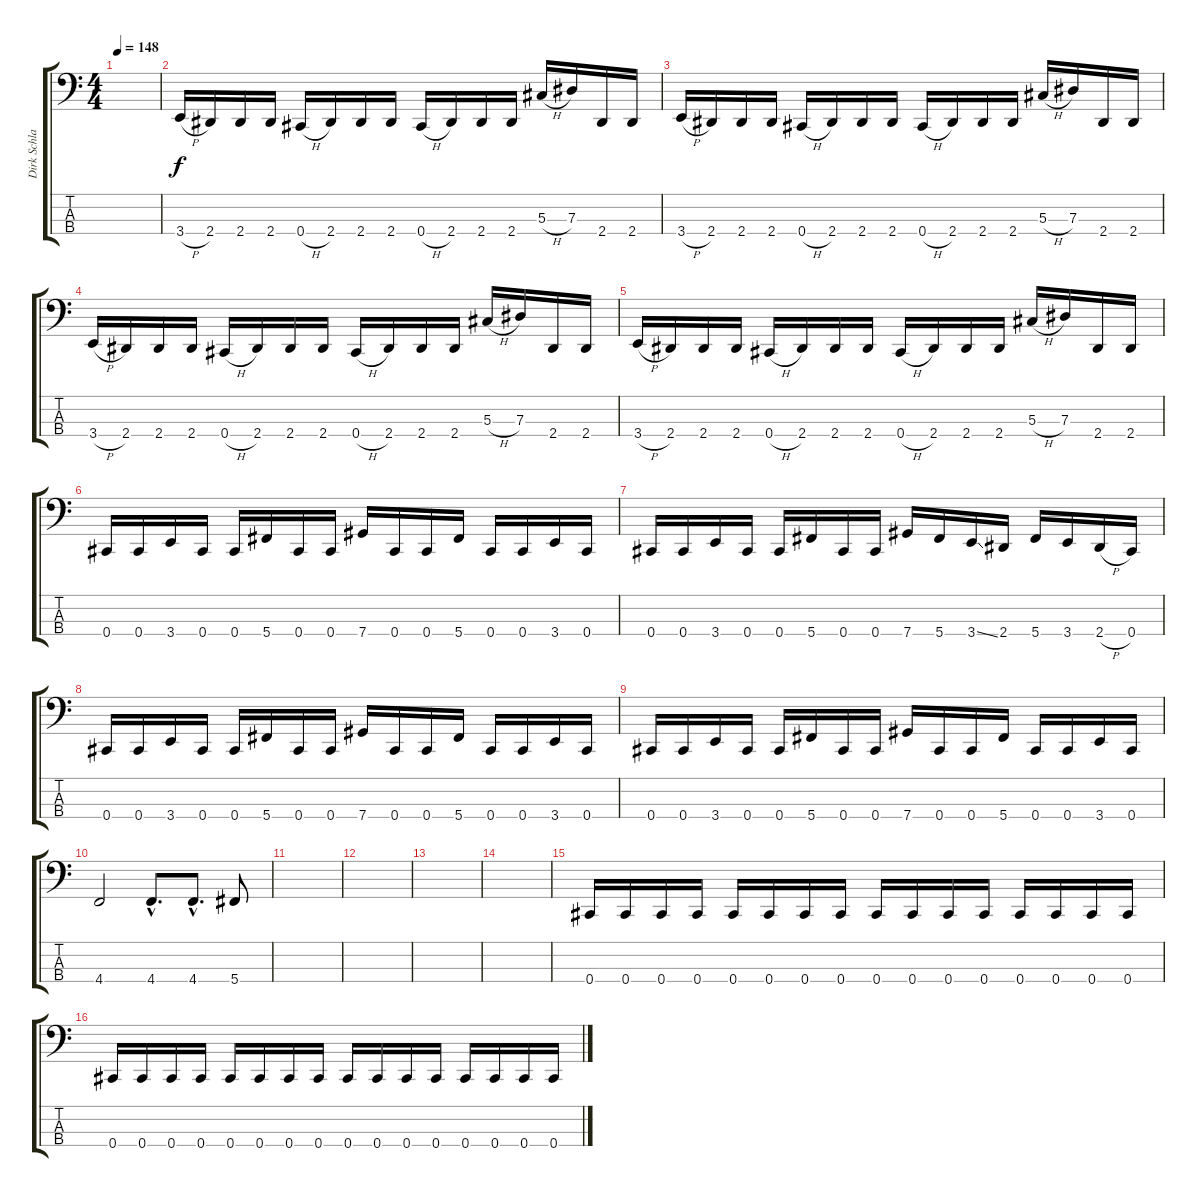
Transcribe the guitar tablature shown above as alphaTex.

\track ("Dirk Schlachter<Bass>" "Dirk Schla") {instrument electricbassfinger}
\staff {score tabs}
\tuning (Gb2 Db2 Ab1 Db1) {hide}
\ts (4 4)
\tempo 148
\clef f4
\ks c
|
3.4{h}.16 2.4.16 2.4.16 2.4.16 0.4{h}.16 2.4.16 2.4.16 2.4.16 0.4{h}.16 2.4.16 2.4.16 2.4.16 5.3{h}.16 7.3.16 2.4.16 2.4.16 |
3.4{h}.16 2.4.16 2.4.16 2.4.16 0.4{h}.16 2.4.16 2.4.16 2.4.16 0.4{h}.16 2.4.16 2.4.16 2.4.16 5.3{h}.16 7.3.16 2.4.16 2.4.16 |
3.4{h}.16 2.4.16 2.4.16 2.4.16 0.4{h}.16 2.4.16 2.4.16 2.4.16 0.4{h}.16 2.4.16 2.4.16 2.4.16 5.3{h}.16 7.3.16 2.4.16 2.4.16 |
3.4{h}.16 2.4.16 2.4.16 2.4.16 0.4{h}.16 2.4.16 2.4.16 2.4.16 0.4{h}.16 2.4.16 2.4.16 2.4.16 5.3{h}.16 7.3.16 2.4.16 2.4.16 |
0.4.16 0.4.16 3.4.16 0.4.16 0.4.16 5.4.16 0.4.16 0.4.16 7.4.16 0.4.16 0.4.16 5.4.16 0.4.16 0.4.16 3.4.16 0.4.16 |
0.4.16 0.4.16 3.4.16 0.4.16 0.4.16 5.4.16 0.4.16 0.4.16 7.4.16 5.4.16 3.4{ss}.16 2.4.16 5.4.16 3.4.16 2.4{h}.16 0.4.16 |
0.4.16 0.4.16 3.4.16 0.4.16 0.4.16 5.4.16 0.4.16 0.4.16 7.4.16 0.4.16 0.4.16 5.4.16 0.4.16 0.4.16 3.4.16 0.4.16 |
0.4.16 0.4.16 3.4.16 0.4.16 0.4.16 5.4.16 0.4.16 0.4.16 7.4.16 0.4.16 0.4.16 5.4.16 0.4.16 0.4.16 3.4.16 0.4.16 |
4.4.2 4.4{hac}.8{d} 4.4{hac}.8{d} 5.4.8 |
|
|
|
|
0.4.16 0.4.16 0.4.16 0.4.16 0.4.16 0.4.16 0.4.16 0.4.16 0.4.16 0.4.16 0.4.16 0.4.16 0.4.16 0.4.16 0.4.16 0.4.16 |
0.4.16 0.4.16 0.4.16 0.4.16 0.4.16 0.4.16 0.4.16 0.4.16 0.4.16 0.4.16 0.4.16 0.4.16 0.4.16 0.4.16 0.4.16 0.4.16
